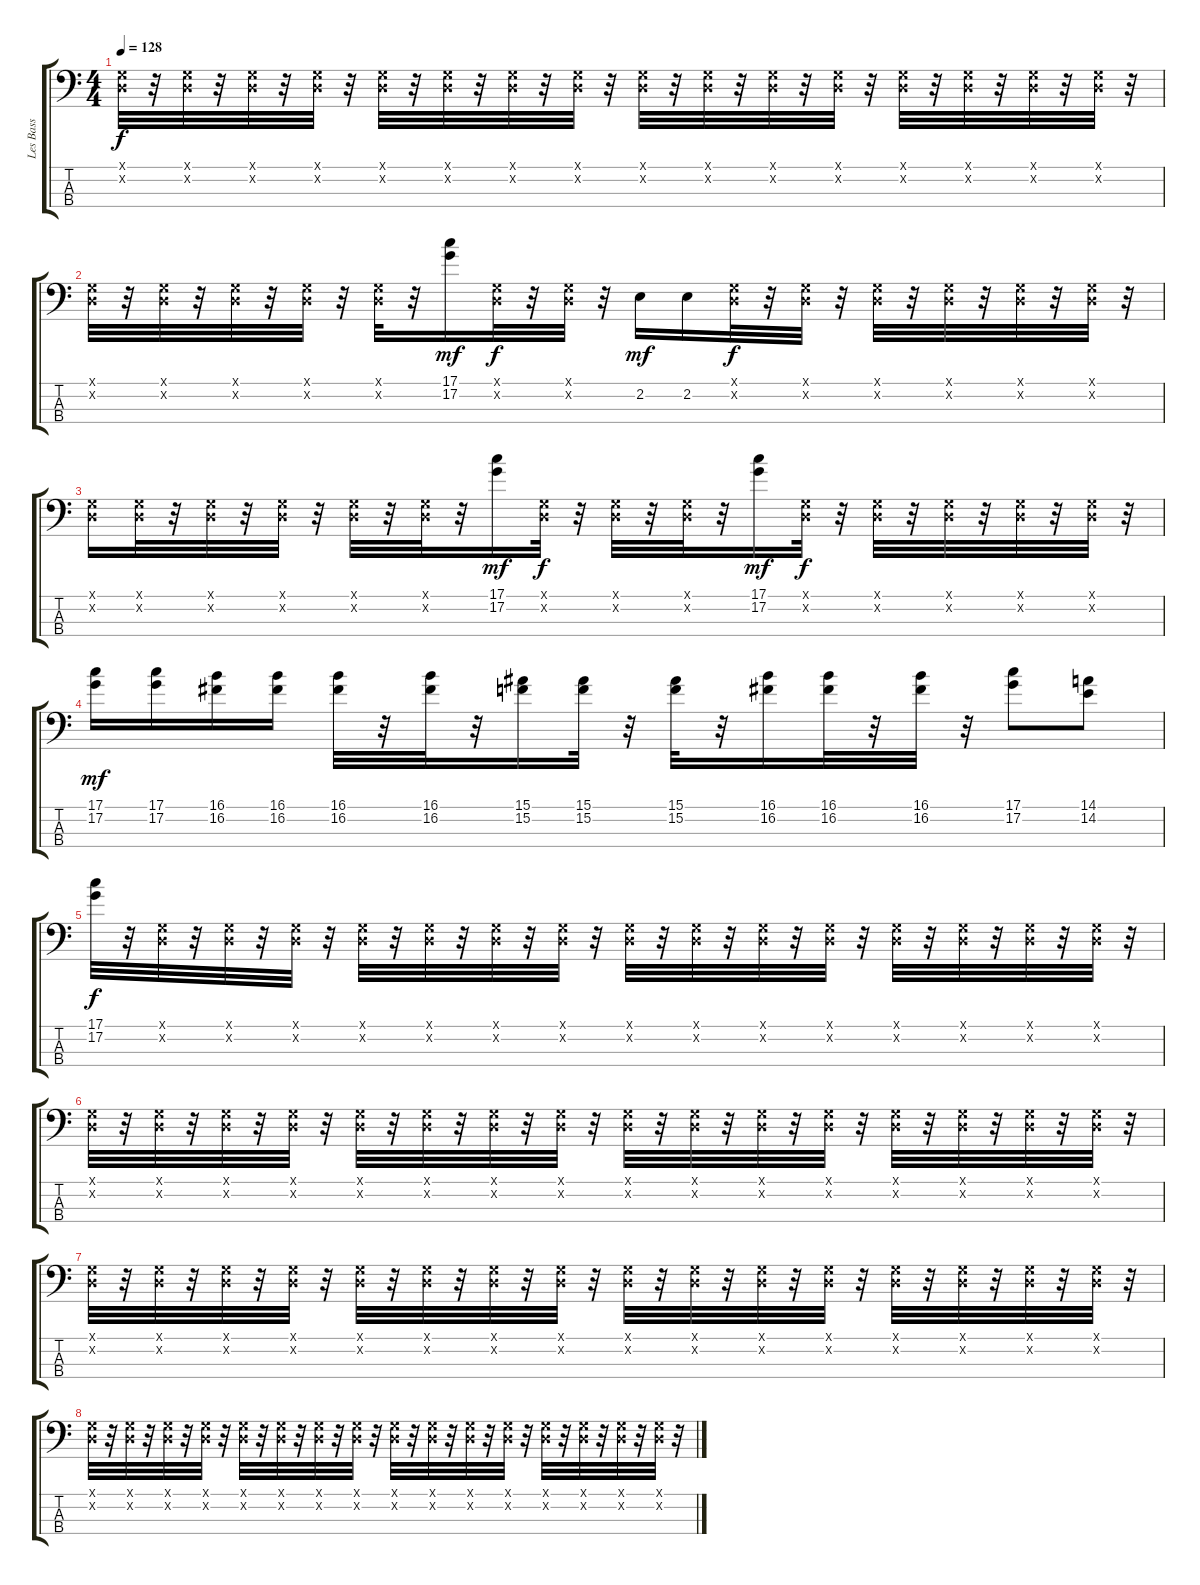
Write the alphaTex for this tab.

\track ("Les Bass" "Les Bass") {instrument slapbass1}
\staff {score tabs}
\tuning (G2 D2 A1 E1) {hide}
\ts (4 4)
\tempo 128
\clef f4
\ks c
(0.1{x} 0.2{x}).32{dy f} r.32 (0.1{x} 0.2{x}).32 r.32 (0.1{x} 0.2{x}).32 r.32 (0.1{x} 0.2{x}).32 r.32 (0.1{x} 0.2{x}).32 r.32 (0.1{x} 0.2{x}).32 r.32 (0.1{x} 0.2{x}).32 r.32 (0.1{x} 0.2{x}).32 r.32 (0.1{x} 0.2{x}).32 r.32 (0.1{x} 0.2{x}).32 r.32 (0.1{x} 0.2{x}).32 r.32 (0.1{x} 0.2{x}).32 r.32 (0.1{x} 0.2{x}).32 r.32 (0.1{x} 0.2{x}).32 r.32 (0.1{x} 0.2{x}).32 r.32 (0.1{x} 0.2{x}).32 r.32 |
(0.1{x} 0.2{x}).32 r.32 (0.1{x} 0.2{x}).32 r.32 (0.1{x} 0.2{x}).32 r.32 (0.1{x} 0.2{x}).32 r.32 (0.1{x} 0.2{x}).32 r.32 (17.1 17.2).16{dy mf} (0.1{x} 0.2{x}).32{dy f} r.32 (0.1{x} 0.2{x}).32 r.32 2.2.16{dy mf} 2.2.16 (0.1{x} 0.2{x}).32{dy f} r.32 (0.1{x} 0.2{x}).32 r.32 (0.1{x} 0.2{x}).32 r.32 (0.1{x} 0.2{x}).32 r.32 (0.1{x} 0.2{x}).32 r.32 (0.1{x} 0.2{x}).32 r.32 |
(0.1{x} 0.2{x}).16 (0.1{x} 0.2{x}).32 r.32 (0.1{x} 0.2{x}).32 r.32 (0.1{x} 0.2{x}).32 r.32 (0.1{x} 0.2{x}).32 r.32 (0.1{x} 0.2{x}).32 r.32 (17.1 17.2).16{dy mf} (0.1{x} 0.2{x}).32{dy f} r.32 (0.1{x} 0.2{x}).32 r.32 (0.1{x} 0.2{x}).32 r.32 (17.1 17.2).16{dy mf} (0.1{x} 0.2{x}).32{dy f} r.32 (0.1{x} 0.2{x}).32 r.32 (0.1{x} 0.2{x}).32 r.32 (0.1{x} 0.2{x}).32 r.32 (0.1{x} 0.2{x}).32 r.32 |
(17.1 17.2).16{dy mf} (17.1 17.2).16 (16.1 16.2).16 (16.1 16.2).16 (16.1 16.2).32 r.32 (16.1 16.2).32 r.32 (15.1 15.2).16 (15.1 15.2).32 r.32 (15.1 15.2).32 r.32 (16.1 16.2).16 (16.1 16.2).32 r.32 (16.1 16.2).32 r.32 (17.1 17.2).8 (14.1 14.2).8 |
(17.1 17.2).32{dy f} r.32 (0.1{x} 0.2{x}).32 r.32 (0.1{x} 0.2{x}).32 r.32 (0.1{x} 0.2{x}).32 r.32 (0.1{x} 0.2{x}).32 r.32 (0.1{x} 0.2{x}).32 r.32 (0.1{x} 0.2{x}).32 r.32 (0.1{x} 0.2{x}).32 r.32 (0.1{x} 0.2{x}).32 r.32 (0.1{x} 0.2{x}).32 r.32 (0.1{x} 0.2{x}).32 r.32 (0.1{x} 0.2{x}).32 r.32 (0.1{x} 0.2{x}).32 r.32 (0.1{x} 0.2{x}).32 r.32 (0.1{x} 0.2{x}).32 r.32 (0.1{x} 0.2{x}).32 r.32 |
(0.1{x} 0.2{x}).32 r.32 (0.1{x} 0.2{x}).32 r.32 (0.1{x} 0.2{x}).32 r.32 (0.1{x} 0.2{x}).32 r.32 (0.1{x} 0.2{x}).32 r.32 (0.1{x} 0.2{x}).32 r.32 (0.1{x} 0.2{x}).32 r.32 (0.1{x} 0.2{x}).32 r.32 (0.1{x} 0.2{x}).32 r.32 (0.1{x} 0.2{x}).32 r.32 (0.1{x} 0.2{x}).32 r.32 (0.1{x} 0.2{x}).32 r.32 (0.1{x} 0.2{x}).32 r.32 (0.1{x} 0.2{x}).32 r.32 (0.1{x} 0.2{x}).32 r.32 (0.1{x} 0.2{x}).32 r.32 |
(0.1{x} 0.2{x}).32 r.32 (0.1{x} 0.2{x}).32 r.32 (0.1{x} 0.2{x}).32 r.32 (0.1{x} 0.2{x}).32 r.32 (0.1{x} 0.2{x}).32 r.32 (0.1{x} 0.2{x}).32 r.32 (0.1{x} 0.2{x}).32 r.32 (0.1{x} 0.2{x}).32 r.32 (0.1{x} 0.2{x}).32 r.32 (0.1{x} 0.2{x}).32 r.32 (0.1{x} 0.2{x}).32 r.32 (0.1{x} 0.2{x}).32 r.32 (0.1{x} 0.2{x}).32 r.32 (0.1{x} 0.2{x}).32 r.32 (0.1{x} 0.2{x}).32 r.32 (0.1{x} 0.2{x}).32 r.32 |
(0.1{x} 0.2{x}).32 r.32 (0.1{x} 0.2{x}).32 r.32 (0.1{x} 0.2{x}).32 r.32 (0.1{x} 0.2{x}).32 r.32 (0.1{x} 0.2{x}).32 r.32 (0.1{x} 0.2{x}).32 r.32 (0.1{x} 0.2{x}).32 r.32 (0.1{x} 0.2{x}).32 r.32 (0.1{x} 0.2{x}).32 r.32 (0.1{x} 0.2{x}).32 r.32 (0.1{x} 0.2{x}).32 r.32 (0.1{x} 0.2{x}).32 r.32 (0.1{x} 0.2{x}).32 r.32 (0.1{x} 0.2{x}).32 r.32 (0.1{x} 0.2{x}).32 r.32 (0.1{x} 0.2{x}).32 r.32
